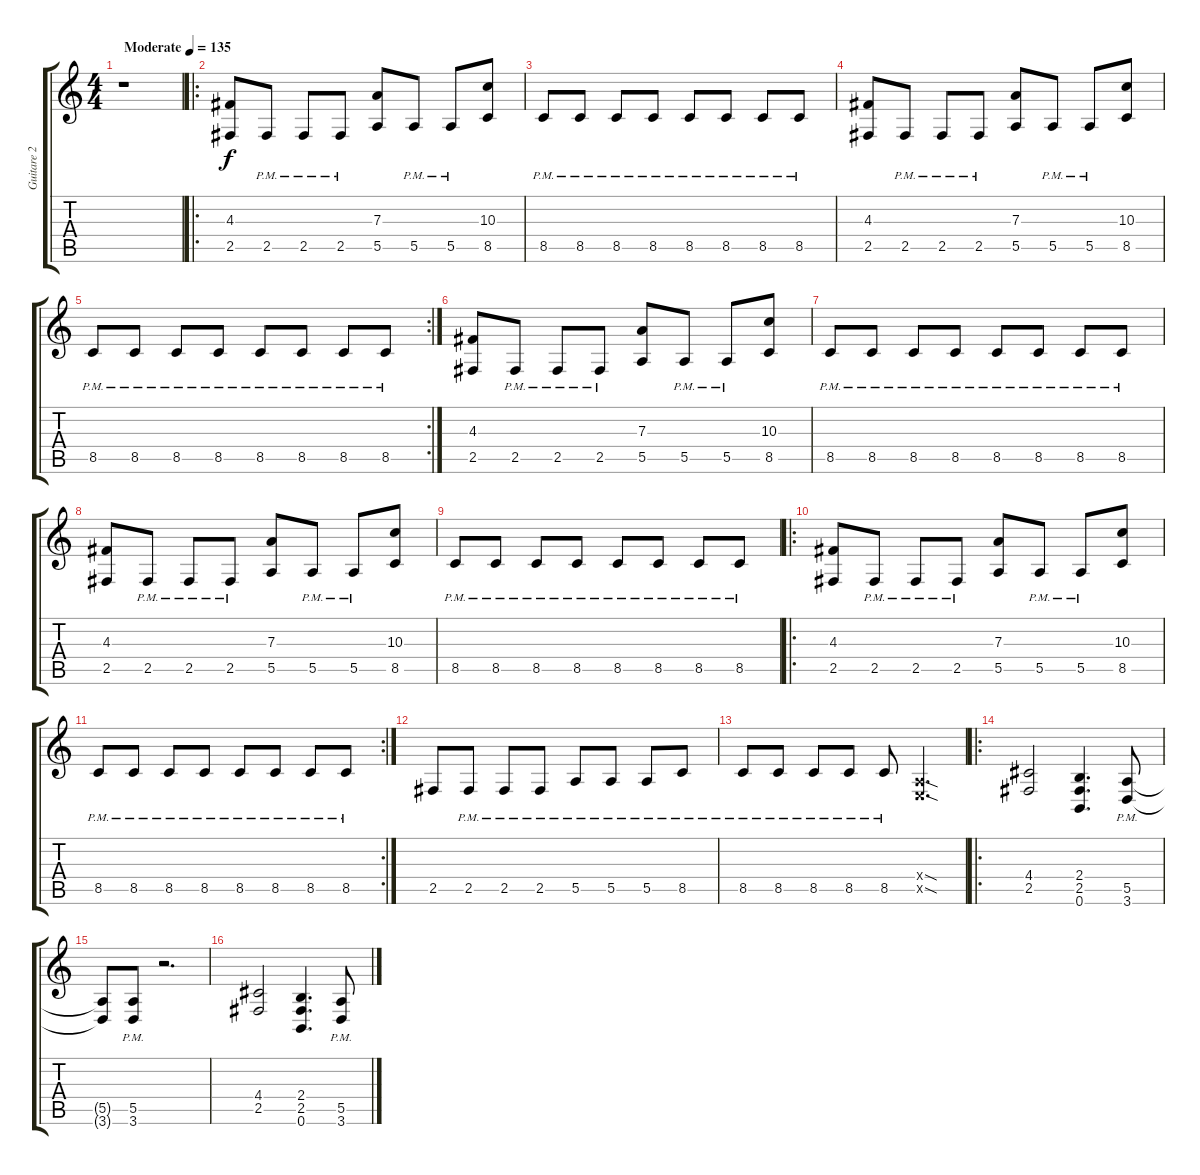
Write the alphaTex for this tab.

\track ("Guitare 2" "Guitare 2") {instrument distortionguitar}
\staff {score tabs}
\tuning (B3 Gb3 D3 A2 E2 B1) {hide}
\ts (4 4)
\tempo (135 "Moderate")
\clef g2
\ks c
r.1{dy f instrument distortionguitar} |
\ro
(4.3 2.5).8 2.5{pm}.8 2.5{pm}.8 2.5{pm}.8 (7.3 5.5).8 5.5{pm}.8 5.5{pm}.8 (10.3 8.5).8 |
8.5{pm}.8 8.5{pm}.8 8.5{pm}.8 8.5{pm}.8 8.5{pm}.8 8.5{pm}.8 8.5{pm}.8 8.5{pm}.8 |
(4.3 2.5).8 2.5{pm}.8 2.5{pm}.8 2.5{pm}.8 (7.3 5.5).8 5.5{pm}.8 5.5{pm}.8 (10.3 8.5).8 |
\rc 2
8.5{pm}.8 8.5{pm}.8 8.5{pm}.8 8.5{pm}.8 8.5{pm}.8 8.5{pm}.8 8.5{pm}.8 8.5{pm}.8 |
(4.3 2.5).8 2.5{pm}.8 2.5{pm}.8 2.5{pm}.8 (7.3 5.5).8 5.5{pm}.8 5.5{pm}.8 (10.3 8.5).8 |
8.5{pm}.8 8.5{pm}.8 8.5{pm}.8 8.5{pm}.8 8.5{pm}.8 8.5{pm}.8 8.5{pm}.8 8.5{pm}.8 |
(4.3 2.5).8 2.5{pm}.8 2.5{pm}.8 2.5{pm}.8 (7.3 5.5).8 5.5{pm}.8 5.5{pm}.8 (10.3 8.5).8 |
8.5{pm}.8 8.5{pm}.8 8.5{pm}.8 8.5{pm}.8 8.5{pm}.8 8.5{pm}.8 8.5{pm}.8 8.5{pm}.8 |
\ro
(4.3 2.5).8 2.5{pm}.8 2.5{pm}.8 2.5{pm}.8 (7.3 5.5).8 5.5{pm}.8 5.5{pm}.8 (10.3 8.5).8 |
\rc 2
8.5{pm}.8 8.5{pm}.8 8.5{pm}.8 8.5{pm}.8 8.5{pm}.8 8.5{pm}.8 8.5{pm}.8 8.5{pm}.8 |
2.5.8 2.5{pm}.8 2.5{pm}.8 2.5{pm}.8 5.5{pm}.8 5.5{pm}.8 5.5{pm}.8 8.5{pm}.8 |
8.5{pm}.8 8.5{pm}.8 8.5{pm}.8 8.5{pm}.8 8.5{pm}.8 (0.4{sod x} 0.5{sod x}).4{d} |
\ro
(4.4 2.5).2 (2.4 2.5 0.6).4{d} (5.5{pm} 3.6{pm}).8 |
(5.5{t} 3.6{t}).8 (5.5{pm} 3.6{pm}).8 r.2{d} |
(4.4 2.5).2 (2.4 2.5 0.6).4{d} (5.5{pm} 3.6{pm}).8
